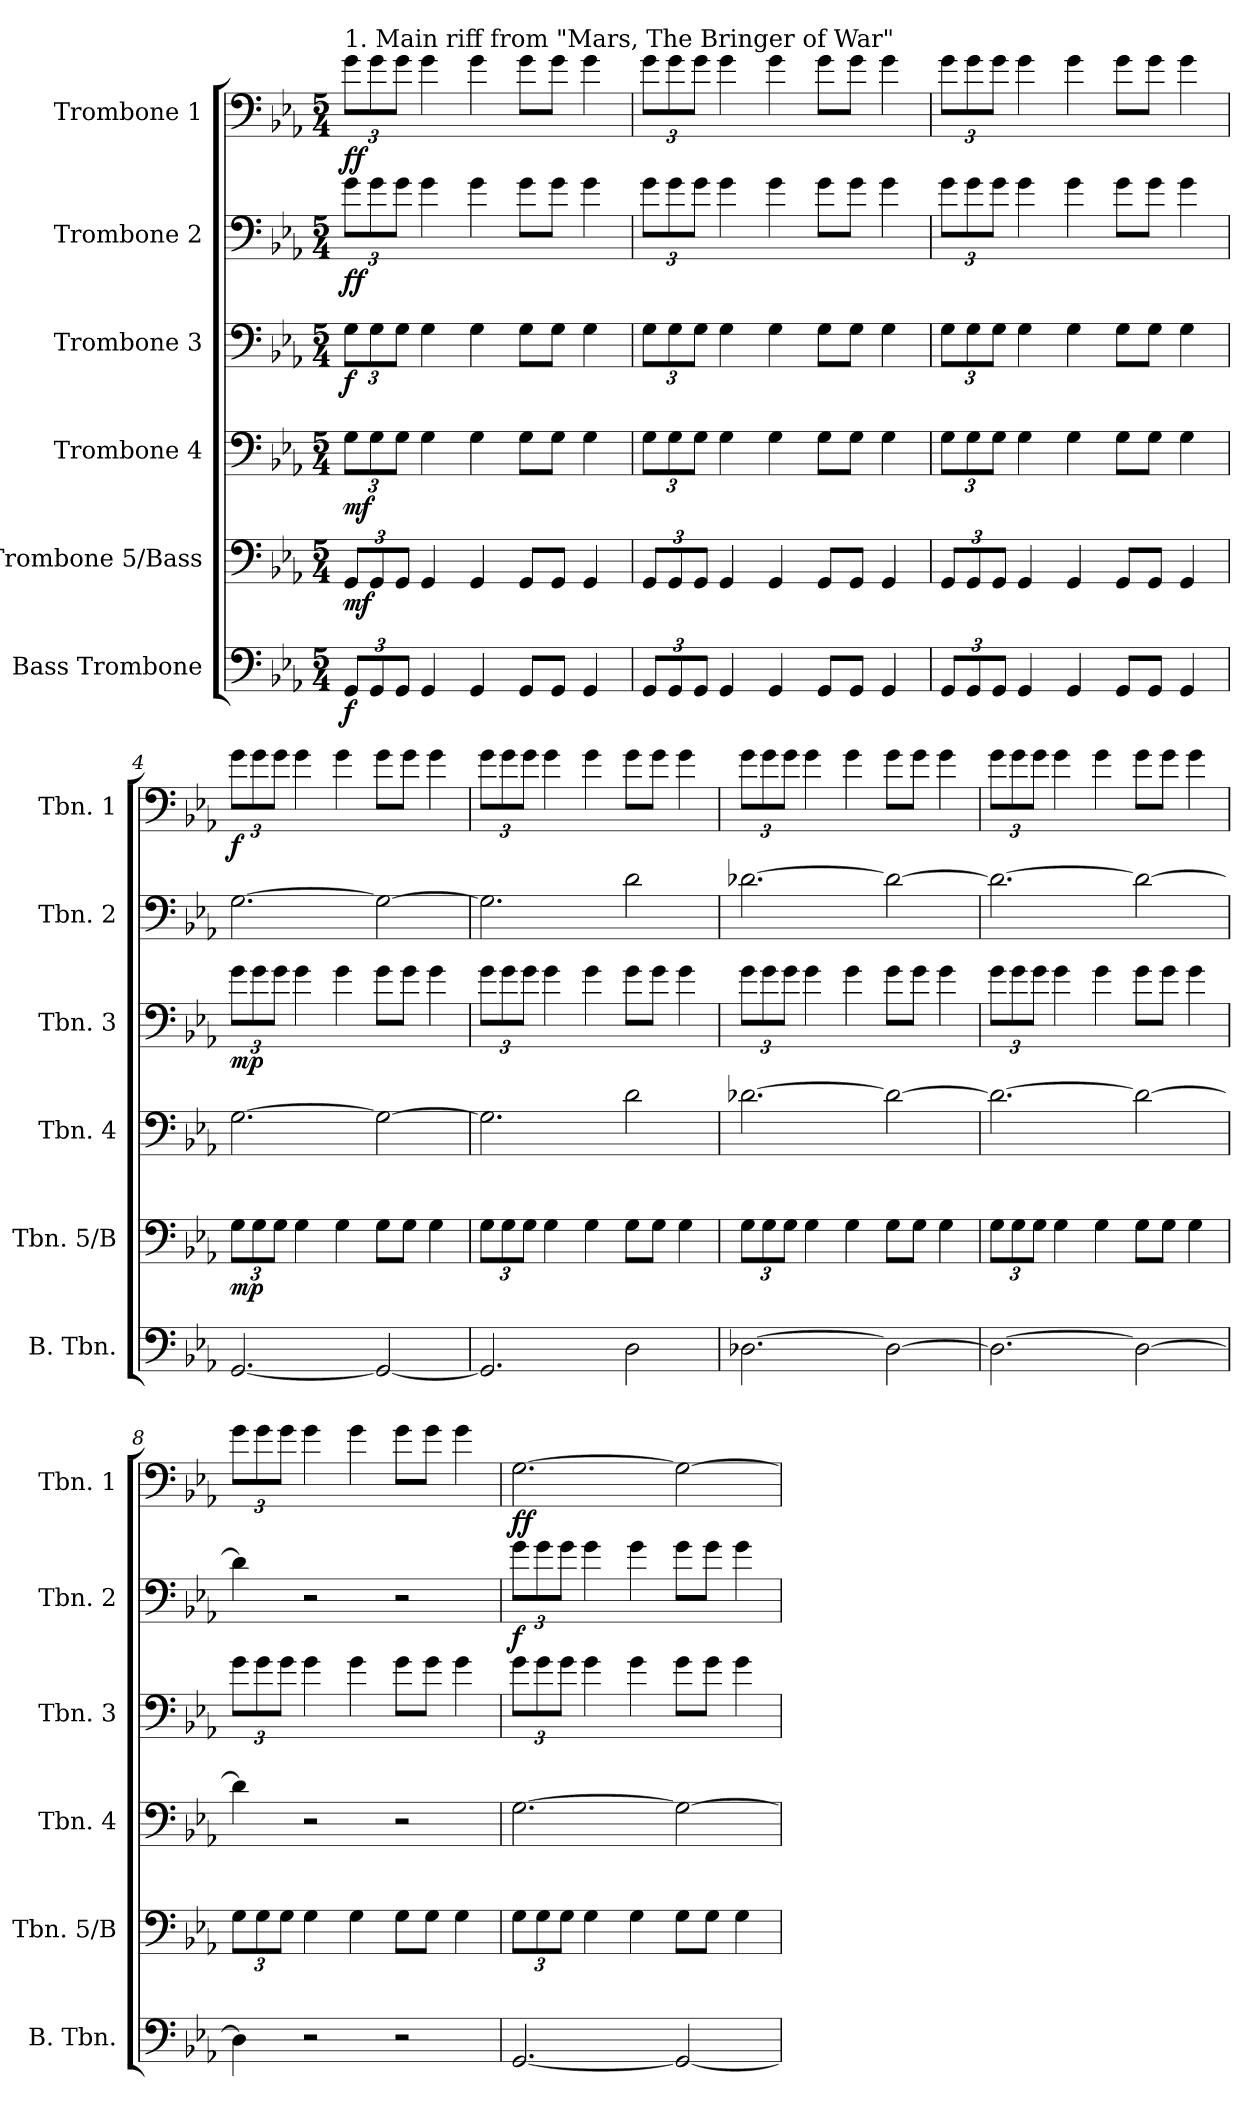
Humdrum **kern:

**kern	**dynam	**kern	**dynam	**kern	**dynam	**kern	**dynam	**kern	**dynam	**kern	**dynam
*part6	*part6	*part5	*part5	*part4	*part4	*part3	*part3	*part2	*part2	*part1	*part1
*staff6	*staff6	*staff5	*staff5	*staff4	*staff4	*staff3	*staff3	*staff2	*staff2	*staff1	*staff1
*I"Bass Trombone	*	*I"Trombone 5/Bass	*	*I"Trombone 4	*	*I"Trombone 3	*	*I"Trombone 2	*	*I"Trombone 1	*
*I'B. Tbn.	*	*I'Tbn. 5/B	*	*I'Tbn. 4	*	*I'Tbn. 3	*	*I'Tbn. 2	*	*I'Tbn. 1	*
*clefF4	*	*clefF4	*	*clefF4	*	*clefF4	*	*clefF4	*	*clefF4	*
*k[b-e-a-]	*	*k[b-e-a-]	*	*k[b-e-a-]	*	*k[b-e-a-]	*	*k[b-e-a-]	*	*k[b-e-a-]	*
*M5/4	*	*M5/4	*	*M5/4	*	*M5/4	*	*M5/4	*	*M5/4	*
*MM148	*	*MM148	*	*MM148	*	*MM148	*	*MM148	*	*MM148	*
*Xbrackettup	*	*Xbrackettup	*	*Xbrackettup	*	*Xbrackettup	*	*Xbrackettup	*	*Xbrackettup	*
=1	=1	=1	=1	=1	=1	=1	=1	=1	=1	=1	=1
!	!	!	!	!	!	!	!	!	!	!LO:TX:a:t=1. Main riff from "Mars, The Bringer of War"	!
!	!LO:DY:b	!	!LO:DY:b	!	!LO:DY:b	!	!LO:DY:b	!	!LO:DY:b	!	!LO:DY:b
12GG/L	f	12GG/L	mf	12G\L	mf	12G\L	f	12g\L	ff	12g\L	ff
12GG/	.	12GG/	.	12G\	.	12G\	.	12g\	.	12g\	.
12GG/J	.	12GG/J	.	12G\J	.	12G\J	.	12g\J	.	12g\J	.
4GG/	.	4GG/	.	4G\	.	4G\	.	4g\	.	4g\	.
4GG/	.	4GG/	.	4G\	.	4G\	.	4g\	.	4g\	.
8GG/L	.	8GG/L	.	8G\L	.	8G\L	.	8g\L	.	8g\L	.
8GG/J	.	8GG/J	.	8G\J	.	8G\J	.	8g\J	.	8g\J	.
4GG/	.	4GG/	.	4G\	.	4G\	.	4g\	.	4g\	.
=2	=2	=2	=2	=2	=2	=2	=2	=2	=2	=2	=2
12GG/L	.	12GG/L	.	12G\L	.	12G\L	.	12g\L	.	12g\L	.
12GG/	.	12GG/	.	12G\	.	12G\	.	12g\	.	12g\	.
12GG/J	.	12GG/J	.	12G\J	.	12G\J	.	12g\J	.	12g\J	.
4GG/	.	4GG/	.	4G\	.	4G\	.	4g\	.	4g\	.
4GG/	.	4GG/	.	4G\	.	4G\	.	4g\	.	4g\	.
8GG/L	.	8GG/L	.	8G\L	.	8G\L	.	8g\L	.	8g\L	.
8GG/J	.	8GG/J	.	8G\J	.	8G\J	.	8g\J	.	8g\J	.
4GG/	.	4GG/	.	4G\	.	4G\	.	4g\	.	4g\	.
=3	=3	=3	=3	=3	=3	=3	=3	=3	=3	=3	=3
12GG/L	.	12GG/L	.	12G\L	.	12G\L	.	12g\L	.	12g\L	.
12GG/	.	12GG/	.	12G\	.	12G\	.	12g\	.	12g\	.
12GG/J	.	12GG/J	.	12G\J	.	12G\J	.	12g\J	.	12g\J	.
4GG/	.	4GG/	.	4G\	.	4G\	.	4g\	.	4g\	.
4GG/	.	4GG/	.	4G\	.	4G\	.	4g\	.	4g\	.
8GG/L	.	8GG/L	.	8G\L	.	8G\L	.	8g\L	.	8g\L	.
8GG/J	.	8GG/J	.	8G\J	.	8G\J	.	8g\J	.	8g\J	.
4GG/	.	4GG/	.	4G\	.	4G\	.	4g\	.	4g\	.
!!LO:LB:g=z
=4	=4	=4	=4	=4	=4	=4	=4	=4	=4	=4	=4
!	!	!	!LO:DY:b	!	!	!	!LO:DY:b	!	!	!	!LO:DY:b
[2.GG/	.	12G\L	mp	[2.G\	.	12g\L	mp	[2.G\	.	12g\L	f
.	.	12G\	.	.	.	12g\	.	.	.	12g\	.
.	.	12G\J	.	.	.	12g\J	.	.	.	12g\J	.
.	.	4G\	.	.	.	4g\	.	.	.	4g\	.
.	.	4G\	.	.	.	4g\	.	.	.	4g\	.
2GG/_	.	8G\L	.	2G\_	.	8g\L	.	2G\_	.	8g\L	.
.	.	8G\J	.	.	.	8g\J	.	.	.	8g\J	.
.	.	4G\	.	.	.	4g\	.	.	.	4g\	.
=5	=5	=5	=5	=5	=5	=5	=5	=5	=5	=5	=5
2.GG/]	.	12G\L	.	2.G\]	.	12g\L	.	2.G\]	.	12g\L	.
.	.	12G\	.	.	.	12g\	.	.	.	12g\	.
.	.	12G\J	.	.	.	12g\J	.	.	.	12g\J	.
.	.	4G\	.	.	.	4g\	.	.	.	4g\	.
.	.	4G\	.	.	.	4g\	.	.	.	4g\	.
2D\	.	8G\L	.	2d\	.	8g\L	.	2d\	.	8g\L	.
.	.	8G\J	.	.	.	8g\J	.	.	.	8g\J	.
.	.	4G\	.	.	.	4g\	.	.	.	4g\	.
=6	=6	=6	=6	=6	=6	=6	=6	=6	=6	=6	=6
[2.D-X\	.	12G\L	.	[2.d-X\	.	12g\L	.	[2.d-X\	.	12g\L	.
.	.	12G\	.	.	.	12g\	.	.	.	12g\	.
.	.	12G\J	.	.	.	12g\J	.	.	.	12g\J	.
.	.	4G\	.	.	.	4g\	.	.	.	4g\	.
.	.	4G\	.	.	.	4g\	.	.	.	4g\	.
2D-\_	.	8G\L	.	2d-\_	.	8g\L	.	2d-\_	.	8g\L	.
.	.	8G\J	.	.	.	8g\J	.	.	.	8g\J	.
.	.	4G\	.	.	.	4g\	.	.	.	4g\	.
!!LO:PB:g=z
=7	=7	=7	=7	=7	=7	=7	=7	=7	=7	=7	=7
2.D-\_	.	12G\L	.	2.d-\_	.	12g\L	.	2.d-\_	.	12g\L	.
.	.	12G\	.	.	.	12g\	.	.	.	12g\	.
.	.	12G\J	.	.	.	12g\J	.	.	.	12g\J	.
.	.	4G\	.	.	.	4g\	.	.	.	4g\	.
.	.	4G\	.	.	.	4g\	.	.	.	4g\	.
2D-\_	.	8G\L	.	2d-\_	.	8g\L	.	2d-\_	.	8g\L	.
.	.	8G\J	.	.	.	8g\J	.	.	.	8g\J	.
.	.	4G\	.	.	.	4g\	.	.	.	4g\	.
=8	=8	=8	=8	=8	=8	=8	=8	=8	=8	=8	=8
4D-\]	.	12G\L	.	4d-\]	.	12g\L	.	4d-\]	.	12g\L	.
.	.	12G\	.	.	.	12g\	.	.	.	12g\	.
.	.	12G\J	.	.	.	12g\J	.	.	.	12g\J	.
2r	.	4G\	.	2r	.	4g\	.	2r	.	4g\	.
.	.	4G\	.	.	.	4g\	.	.	.	4g\	.
2r	.	8G\L	.	2r	.	8g\L	.	2r	.	8g\L	.
.	.	8G\J	.	.	.	8g\J	.	.	.	8g\J	.
.	.	4G\	.	.	.	4g\	.	.	.	4g\	.
=9	=9	=9	=9	=9	=9	=9	=9	=9	=9	=9	=9
!	!	!	!	!	!	!	!	!	!LO:DY:b	!	!LO:DY:b
[2.GG/	.	12G\L	.	[2.G\	.	12g\L	.	12g\L	f	[2.G\	ff
.	.	12G\	.	.	.	12g\	.	12g\	.	.	.
.	.	12G\J	.	.	.	12g\J	.	12g\J	.	.	.
.	.	4G\	.	.	.	4g\	.	4g\	.	.	.
.	.	4G\	.	.	.	4g\	.	4g\	.	.	.
2GG/_	.	8G\L	.	2G\_	.	8g\L	.	8g\L	.	2G\_	.
.	.	8G\J	.	.	.	8g\J	.	8g\J	.	.	.
.	.	4G\	.	.	.	4g\	.	4g\	.	.	.
=	=	=	=	=	=	=	=	=	=	=	=
*-	*-	*-	*-	*-	*-	*-	*-	*-	*-	*-	*-
